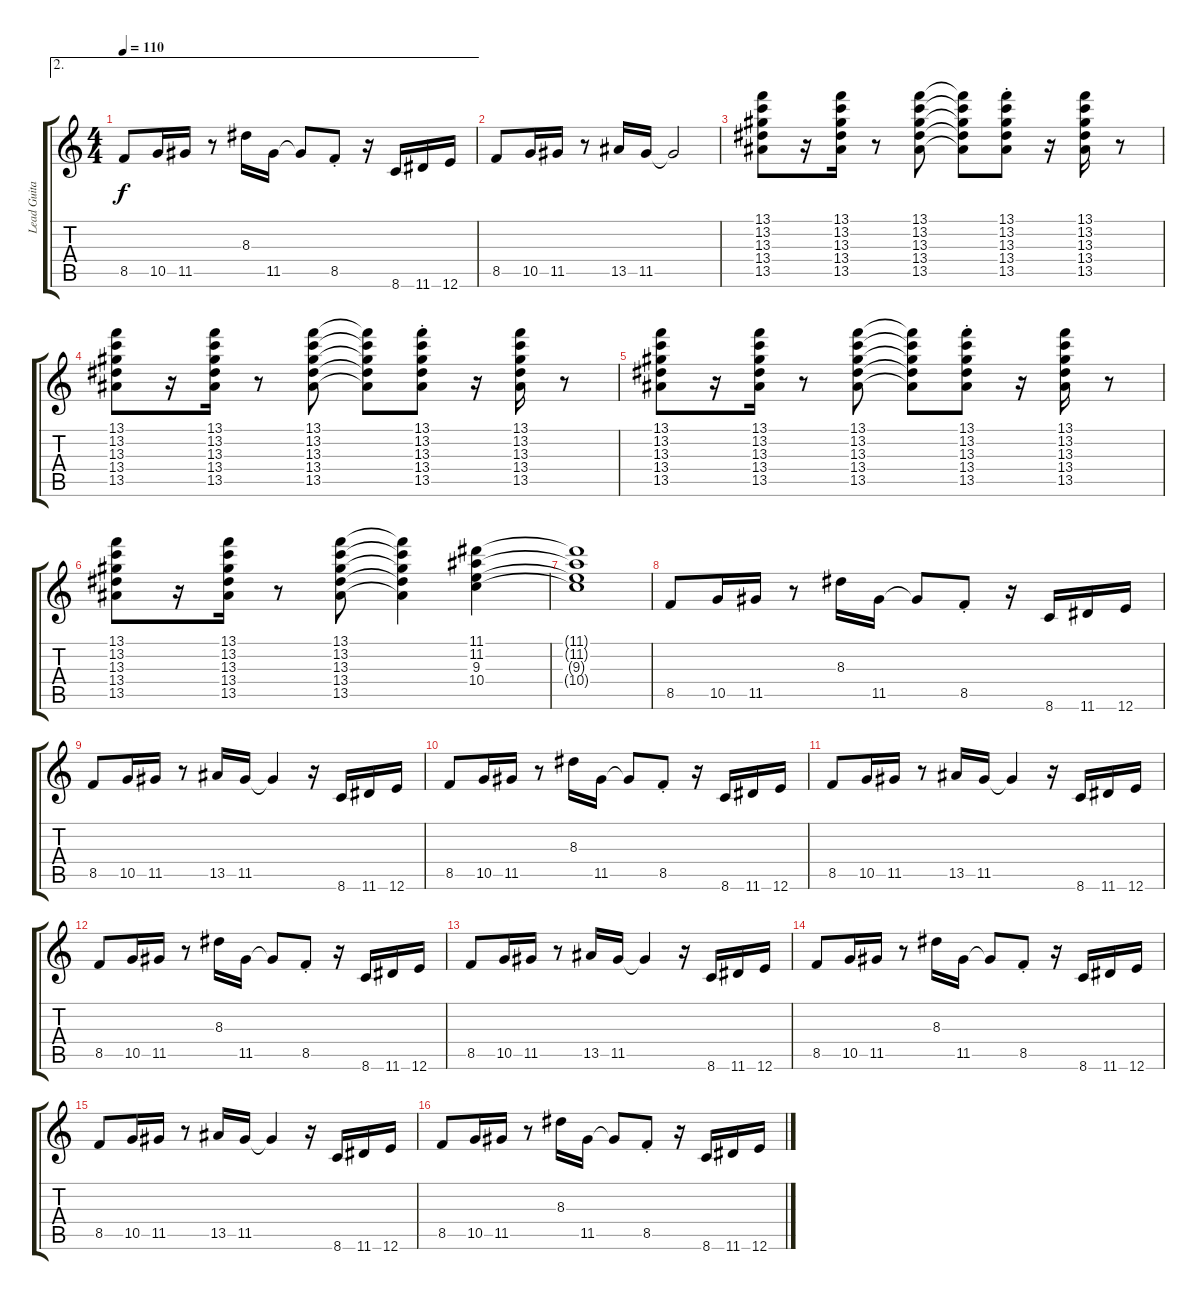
\track ("Lead Guitar" "Lead Guita") {instrument electricguitarclean}
\staff {score tabs}
\tuning (E4 B3 G3 D3 A2 E2) {hide}
\ae 2
\ts (4 4)
\tempo 110
\clef g2
\ks c
8.5.8{dy f} 10.5.16 11.5.16 r.8 8.3.16 11.5.16 11.5{t}.8 8.5{st}.8 r.16 8.6.16 11.6.16 12.6.16 |
8.5.8 10.5.16 11.5.16 r.8 13.5.16 11.5.16 11.5{t}.2 |
(13.1 13.2 13.3 13.4 13.5).8 r.16 (13.1 13.2 13.3 13.4 13.5).16 r.8 (13.1 13.2 13.3 13.4 13.5).8 (13.1{t} 13.2{t} 13.3{t} 13.4{t} 13.5{t}).8 (13.1{st} 13.2{st} 13.3{st} 13.4{st} 13.5{st}).8 r.16 (13.1 13.2 13.3 13.4 13.5).16 r.8 |
(13.1 13.2 13.3 13.4 13.5).8 r.16 (13.1 13.2 13.3 13.4 13.5).16 r.8 (13.1 13.2 13.3 13.4 13.5).8 (13.1{t} 13.2{t} 13.3{t} 13.4{t} 13.5{t}).8 (13.1{st} 13.2{st} 13.3{st} 13.4{st} 13.5{st}).8 r.16 (13.1 13.2 13.3 13.4 13.5).16 r.8 |
(13.1 13.2 13.3 13.4 13.5).8 r.16 (13.1 13.2 13.3 13.4 13.5).16 r.8 (13.1 13.2 13.3 13.4 13.5).8 (13.1{t} 13.2{t} 13.3{t} 13.4{t} 13.5{t}).8 (13.1{st} 13.2{st} 13.3{st} 13.4{st} 13.5{st}).8 r.16 (13.1 13.2 13.3 13.4 13.5).16 r.8 |
(13.1 13.2 13.3 13.4 13.5).8 r.16 (13.1 13.2 13.3 13.4 13.5).16 r.8 (13.1 13.2 13.3 13.4 13.5).8 (13.1{t} 13.2{t} 13.3{t} 13.4{t} 13.5{t}).4 (11.1 11.2 9.3 10.4).4 |
(11.1{t} 11.2{t} 9.3{t} 10.4{t}).1 |
8.5.8 10.5.16 11.5.16 r.8 8.3.16 11.5.16 11.5{t}.8 8.5{st}.8 r.16 8.6.16 11.6.16 12.6.16 |
8.5.8 10.5.16 11.5.16 r.8 13.5.16 11.5.16 11.5{t}.4 r.16 8.6.16 11.6.16 12.6.16 |
8.5.8 10.5.16 11.5.16 r.8 8.3.16 11.5.16 11.5{t}.8 8.5{st}.8 r.16 8.6.16 11.6.16 12.6.16 |
8.5.8 10.5.16 11.5.16 r.8 13.5.16 11.5.16 11.5{t}.4 r.16 8.6.16 11.6.16 12.6.16 |
8.5.8 10.5.16 11.5.16 r.8 8.3.16 11.5.16 11.5{t}.8 8.5{st}.8 r.16 8.6.16 11.6.16 12.6.16 |
8.5.8 10.5.16 11.5.16 r.8 13.5.16 11.5.16 11.5{t}.4 r.16 8.6.16 11.6.16 12.6.16 |
8.5.8 10.5.16 11.5.16 r.8 8.3.16 11.5.16 11.5{t}.8 8.5{st}.8 r.16 8.6.16 11.6.16 12.6.16 |
8.5.8 10.5.16 11.5.16 r.8 13.5.16 11.5.16 11.5{t}.4 r.16 8.6.16 11.6.16 12.6.16 |
8.5.8 10.5.16 11.5.16 r.8 8.3.16 11.5.16 11.5{t}.8 8.5{st}.8 r.16 8.6.16 11.6.16 12.6.16
